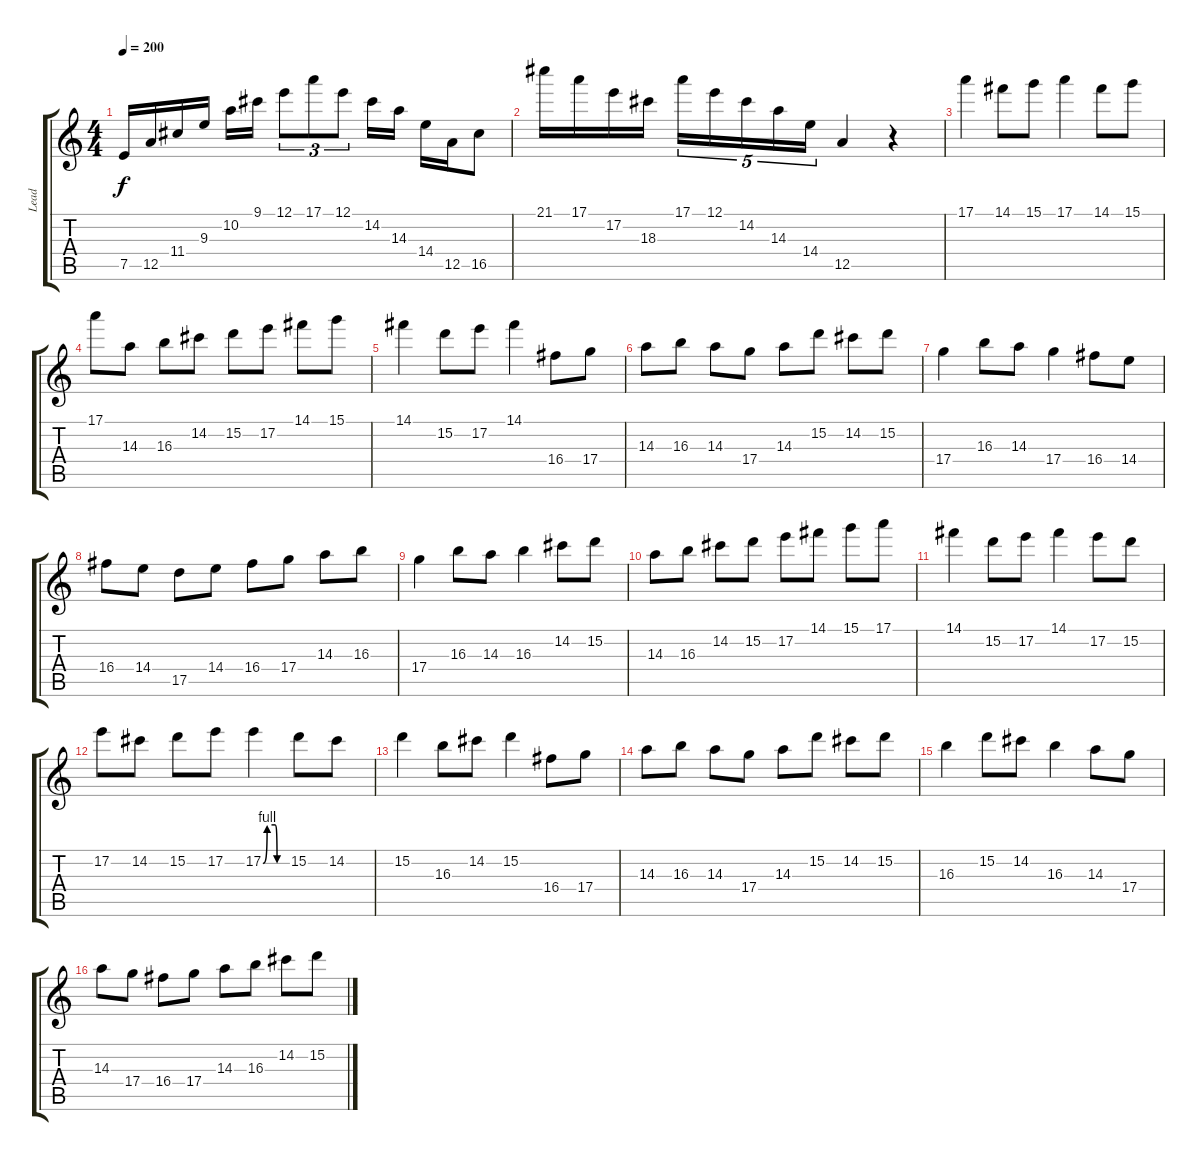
\track ("Lead" "Lead") {instrument distortionguitar}
\staff {score tabs}
\tuning (E4 B3 G3 D3 A2 E2) {hide}
\ts (4 4)
\tempo 200
\clef g2
\ks c
7.5.16{dy f} 12.5.16 11.4.16 9.3.16 10.2.16 9.1.16 12.1.8{tu (3 2)} 17.1.8{tu (3 2)} 12.1.8{tu (3 2)} 14.2.16 14.3.16 14.4.16 12.5.16 16.5.8 |
21.1.16 17.1.16 17.2.16 18.3.16 17.1.16{tu (5 4)} 12.1.16{tu (5 4)} 14.2.16{tu (5 4)} 14.3.16{tu (5 4)} 14.4.16{tu (5 4)} 12.5.4 r.4 |
17.1.4 14.1.8 15.1.8 17.1.4 14.1.8 15.1.8 |
17.1.8 14.3.8 16.3.8 14.2.8 15.2.8 17.2.8 14.1.8 15.1.8 |
14.1.4 15.2.8 17.2.8 14.1.4 16.4.8 17.4.8 |
14.3.8 16.3.8 14.3.8 17.4.8 14.3.8 15.2.8 14.2.8 15.2.8 |
17.4.4 16.3.8 14.3.8 17.4.4 16.4.8 14.4.8 |
16.4.8 14.4.8 17.5.8 14.4.8 16.4.8 17.4.8 14.3.8 16.3.8 |
17.4.4 16.3.8 14.3.8 16.3.4 14.2.8 15.2.8 |
14.3.8 16.3.8 14.2.8 15.2.8 17.2.8 14.1.8 15.1.8 17.1.8 |
14.1.4 15.2.8 17.2.8 14.1.4 17.2.8 15.2.8 |
17.2.8 14.2.8 15.2.8 17.2.8 17.2{be (custom 0 0 10 4 30 4 35 0 60 0)}.4 15.2.8 14.2.8 |
15.2.4 16.3.8 14.2.8 15.2.4 16.4.8 17.4.8 |
14.3.8 16.3.8 14.3.8 17.4.8 14.3.8 15.2.8 14.2.8 15.2.8 |
16.3.4 15.2.8 14.2.8 16.3.4 14.3.8 17.4.8 |
14.3.8 17.4.8 16.4.8 17.4.8 14.3.8 16.3.8 14.2.8 15.2.8
